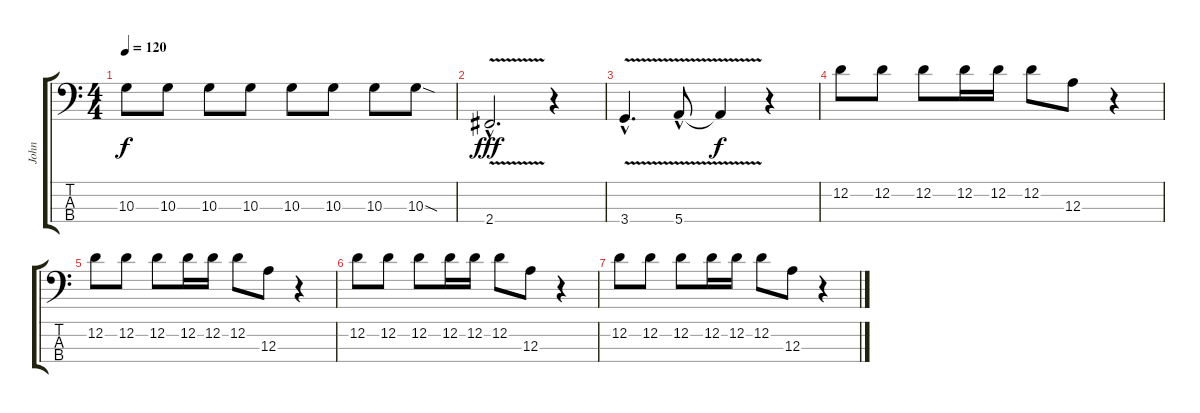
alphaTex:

\track ("John" "John") {instrument electricbassfinger}
\staff {score tabs}
\tuning (G2 D2 A1 E1) {hide}
\ts (4 4)
\tempo 120
\clef f4
\ks c
10.3.8{dy f} 10.3.8 10.3.8 10.3.8 10.3.8 10.3.8 10.3.8 10.3{sod}.8 |
2.4{v hac}.2{d dy fff} r.4 |
3.4{v hac}.4{d} 5.4{v hac}.8 5.4{t}.4{dy f} r.4 |
12.2.8 12.2.8 12.2.8 12.2.16 12.2.16 12.2.8 12.3.8 r.4 |
12.2.8 12.2.8 12.2.8 12.2.16 12.2.16 12.2.8 12.3.8 r.4 |
12.2.8 12.2.8 12.2.8 12.2.16 12.2.16 12.2.8 12.3.8 r.4 |
12.2.8 12.2.8 12.2.8 12.2.16 12.2.16 12.2.8 12.3.8 r.4
